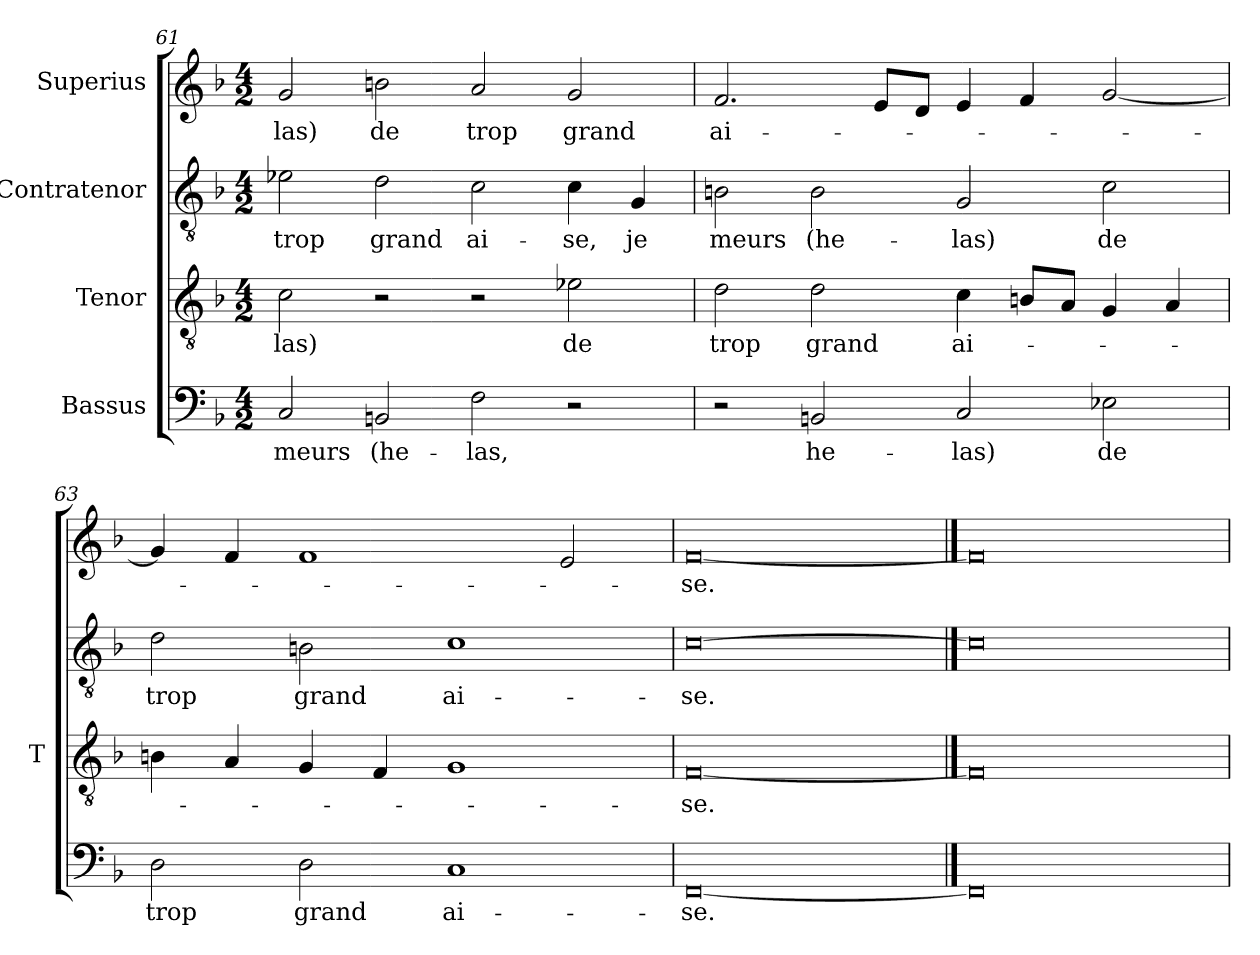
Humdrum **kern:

**kern	**text	**kern	**text	**kern	**text	**kern	**text
*part4	*part4	*part3	*part3	*part2	*part2	*part1	*part1
*staff4	*staff4	*staff3	*staff3	*staff2	*staff2	*staff1	*staff1
*I"Bassus	*	*I"Tenor	*	*I"Contratenor	*	*I"Superius	*
*	*	*I'T	*	*	*	*	*
*clefF4	*	*clefGv2	*	*clefGv2	*	*clefG2	*
*k[b-]	*	*k[b-]	*	*k[b-]	*	*k[b-]	*
*M4/2	*	*M4/2	*	*M4/2	*	*M4/2	*
=61	=61	=61	=61	=61	=61	=61	=61
2C	-meurs	2c	-las)	2e-X	-trop	2g	-las)
2BB	(he-	2r	.	2d	-grand	2bn	-de
2F	-las,	2r	.	2c	ai-	2a	-trop
2r	.	2e-X	-de	4c	-se,	2g	-grand
.	.	.	.	4G	-je	.	.
=62	=62	=62	=62	=62	=62	=62	=62
2r	.	2d	-trop	2B	-meurs	2.f	ai-
2BB	he-	2d	-grand	2B	(he-	.	.
.	.	.	.	.	.	8eL	.
.	.	.	.	.	.	8dJ	.
2C	-las)	4c	ai-	2G	-las)	4e	.
.	.	8BL	.	.	.	4f	.
.	.	8AJ	.	.	.	.	.
2E-X	-de	4G	.	2c	-de	[2g	.
.	.	4A	.	.	.	.	.
=63	=63	=63	=63	=63	=63	=63	=63
2D	-trop	4B	.	2d	-trop	4g]	.
.	.	4A	.	.	.	4f	.
2D	-grand	4G	.	2B	-grand	1f	.
.	.	4F	.	.	.	.	.
1C	ai-	1G	.	1c	ai-	.	.
.	.	.	.	.	.	2e	.
=64	=64	=64	=64	=64	=64	=64	=64
[0FF	-se.	[0F	-se.	[0c	-se.	[0f	-se.
==65	==65	==65	==65	==65	==65	==65	==65
0FF]	.	0F]	.	0c]	.	0f]	.
=	=	=	=	=	=	=	=
*-	*-	*-	*-	*-	*-	*-	*-
